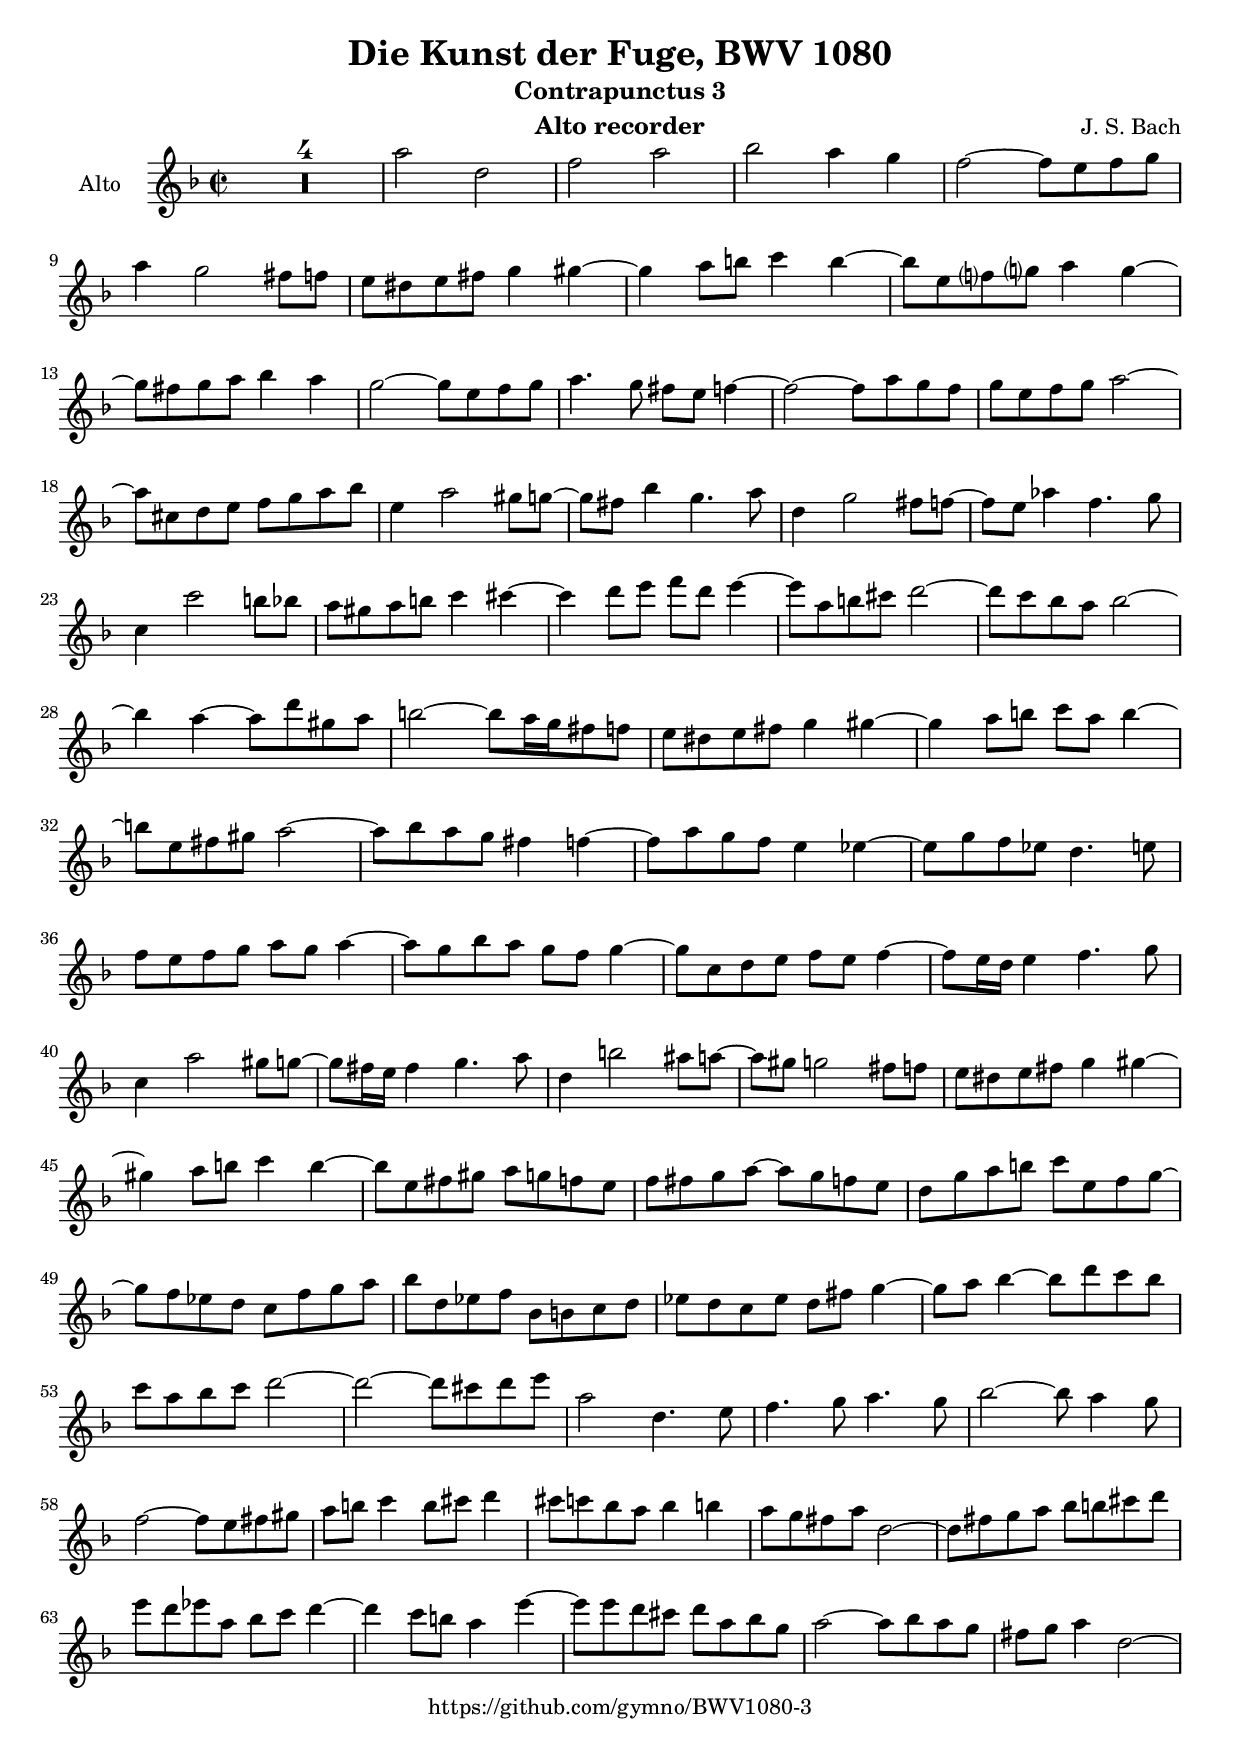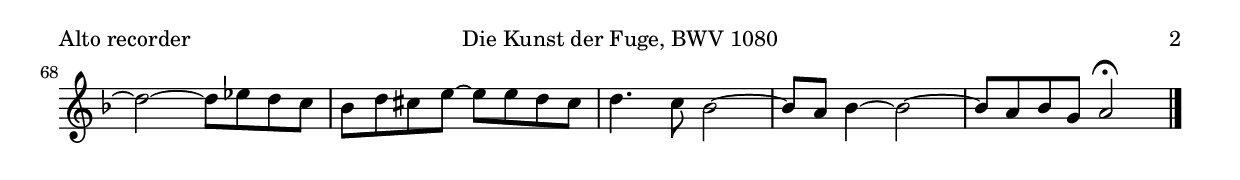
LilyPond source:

\version "2.24.0"
\version "2.24.0"

alto=\new Voice \compressMMRests { \relative c''' {
  \set Staff.instrumentName=#"Alto"
  \set Staff.midiInstrument = #"recorder"
  \time 2/2
  \key d \minor

%\set Score.skipTypesetting = ##t
  %%0
  
  R1*4 |
  a2 d,|f a|bes a4 g|f2~ f8 e f g|a4 g2 fis8 f|
  %%10
  e dis e fis g4 gis4~|gis a8 b c4 b~|
  b8 e, f? g? a4 g~|g8 fis g a bes4 a|g2~ g8 e f g|
  a4. g8 fis e f4~|f2~ f8 a g f|g e f g a2~|
  a8 cis, d e f g a bes|e,4 a2 gis8 g~|
  %%20
  g fis bes4 g4. a8|d,4 g2 fis8 f~|f e as4 f4. g8|
  c,4 c'2 b8 bes|a gis a b c4 cis~|cis d8 e f d e4~|
  e8 a, b cis d2~|d8 c bes a bes2~|bes4 a~ a8 d gis, a|
  b2~ b8 a16 g fis8 f|
  %%30
  e dis e fis g4 gis~|gis a8 b c a b4~|b8 e, fis gis a2~|
  a8 bes a g fis4 f~|f8 a g f e4 es~|es8 g f es d4. e8|
  f e f g a g a4~|a8 g bes a g f g4~|g8 c, d e f e f4~|
  f8 e16 d e4 f4. g8|
  %%40
  c,4 a'2 gis8 g~|g fis16 e fis4 g4. a8|d,4 b'2 ais8 a~|
  a gis g2 fis8 f|e dis e fis g4 gis~|gis a8 b c4 b~|
  b8 e, fis gis a g f e|f fis g a~ a g f e|d g a b c e, f g~|
  g f es d c f g a|
  %%50
  bes d, es f bes, b c d|es d c es d fis g4~|
  g8 a bes4~ bes8 d c bes|c a bes c d2~|d~ d8 cis d e|a,2 d,4. e8|
  f4. g8 a4. g8|bes2~ bes8 a4 g8|f2~ f8 e fis gis|a b c4 b8 cis d4|
  %%60
  cis8 c bes a bes4 b|a8 g fis a d,2~|d8 fis g a bes b cis d|
  e d es a, bes c d4~|d c8 b a4 e'~|e8 e d cis d a bes g|
  a2~ a8 bes a g|fis g a4 d,2~|d~ d8 es d c|
  bes d cis e~ e e d cis|
  %%70
  d4. c8 bes2~|bes8 a bes4~ bes2~|bes8 a bes g a2\fermata
  
\set Score.skipTypesetting = ##f
\bar "|." }}   %*********************************



 #(set-global-staff-size 19)

\book {
  \header{
    title = "Die Kunst der Fuge, BWV 1080"
    composer = "J. S. Bach"
    instrument = "Alto recorder"
    subtitle = "Contrapunctus 3"
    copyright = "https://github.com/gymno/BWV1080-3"
  }


  \paper {
    oddHeaderMarkup = \markup \fill-line
    { 
      \unless \on-first-page \fromproperty #'header:instrument 
      \unless \on-first-page \fromproperty #'header:title 
      \if \should-print-page-number \fromproperty #'page:page-number-string    
    }
    evenHeaderMarkup = \oddHeaderMarkup
  }
  
  \score {
    \new StaffGroup \keepWithTag #'alto \alto
    \layout { 
      \context {
        \Score
        \override SpacingSpanner.spacing-increment = #2
      }
    }
  }
}


